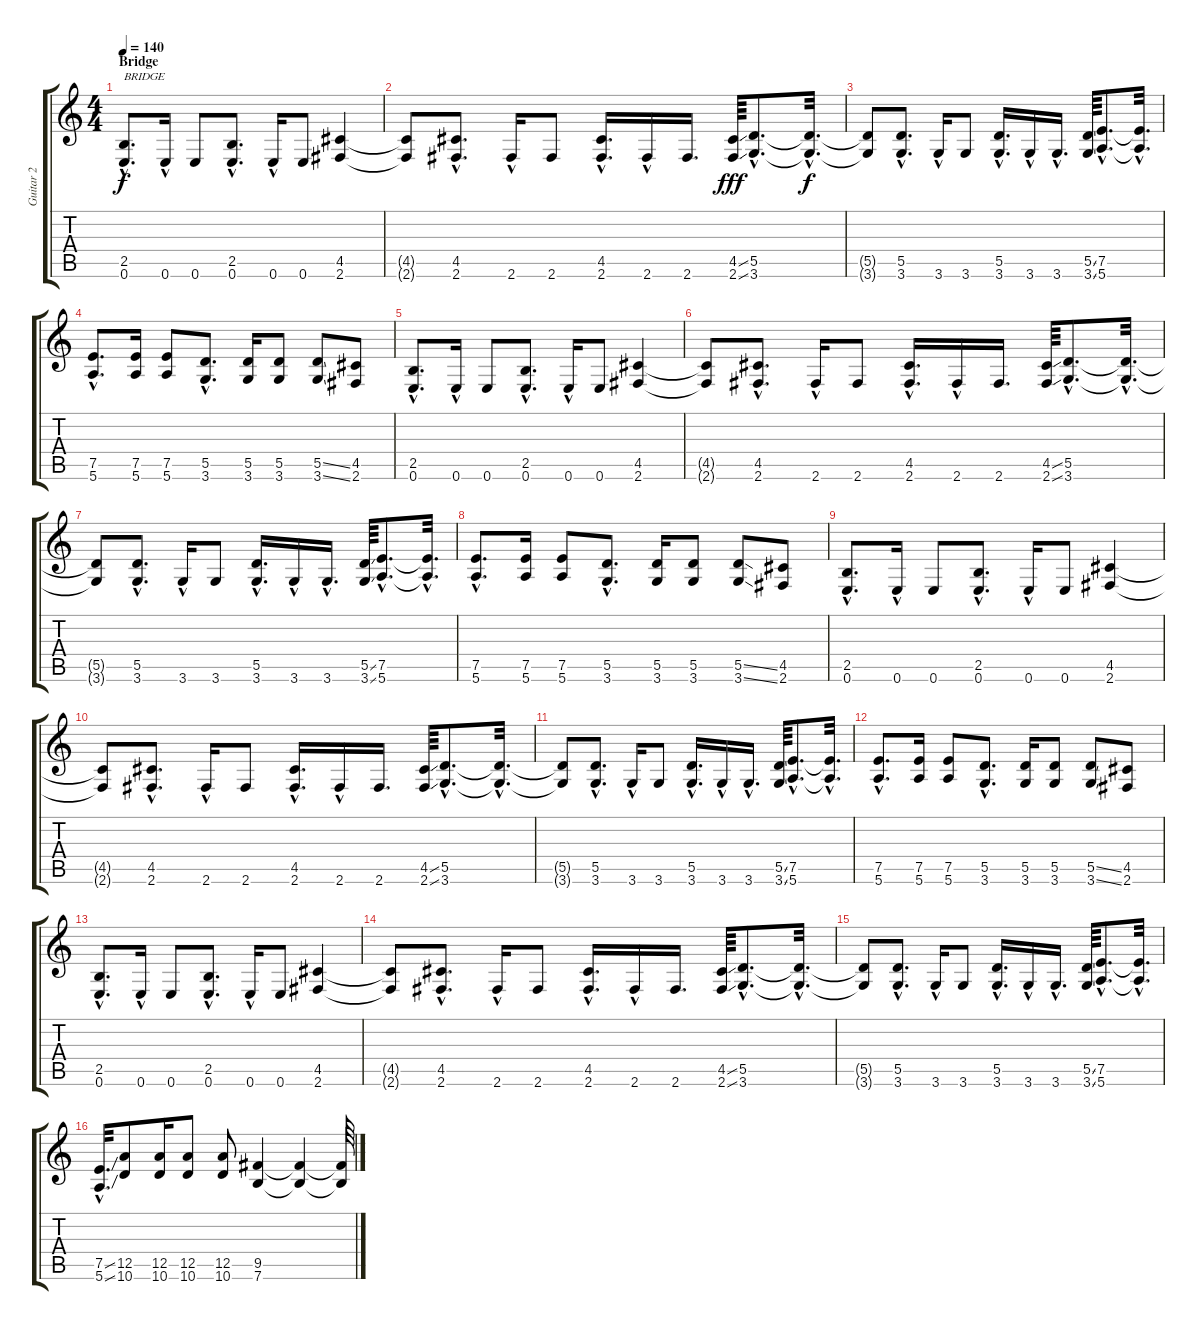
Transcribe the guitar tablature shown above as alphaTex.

\track ("Guitar 2" "Guitar 2") {instrument overdrivenguitar}
\staff {score tabs}
\tuning (E4 B3 G3 D3 A2 E2) {hide}
\ts (4 4)
\section ("" "Bridge")
\tempo 140
\clef g2
\ks c
(2.5{hac} 0.6{hac}).8{d txt "BRIDGE" dy f} 0.6{hac}.16 0.6.8 (2.5{hac} 0.6{hac}).8{d} 0.6{hac}.16 0.6.8 (4.5 2.6).4 |
(4.5{t} 2.6{t}).8 (4.5{hac} 2.6{hac}).8{d} 2.6{hac}.16 2.6.8 (4.5{hac} 2.6{hac}).16{d} 2.6{hac}.16 2.6.16{d} (4.5{ss} 2.6{ss}).64{dy fff} (5.5{hac} 3.6{hac}).8{d} (5.5{hac t} 3.6{hac t}).32{d dy f} |
(5.5{t} 3.6{t}).8 (5.5{hac} 3.6{hac}).8{d} 3.6{hac}.16 3.6.8 (5.5{hac} 3.6{hac}).16{d} 3.6{hac}.16 3.6{hac}.16{d} (5.5{ss} 3.6{ss}).64 (7.5{hac} 5.6{hac}).8{d} (7.5{hac t} 5.6{hac t}).32{d} |
(7.5{hac} 5.6{hac}).8{d} (7.5 5.6).16 (7.5 5.6).8 (5.5{hac} 3.6{hac}).8{d} (5.5 3.6).16 (5.5 3.6).8 (5.5{ss} 3.6{ss}).8 (4.5 2.6).8 |
(2.5{hac} 0.6{hac}).8{d} 0.6{hac}.16 0.6.8 (2.5{hac} 0.6{hac}).8{d} 0.6{hac}.16 0.6.8 (4.5 2.6).4 |
(4.5{t} 2.6{t}).8 (4.5{hac} 2.6{hac}).8{d} 2.6{hac}.16 2.6.8 (4.5{hac} 2.6{hac}).16{d} 2.6{hac}.16 2.6.16{d} (4.5{ss} 2.6{ss}).64 (5.5{hac} 3.6{hac}).8{d} (5.5{hac t} 3.6{hac t}).32{d} |
(5.5{t} 3.6{t}).8 (5.5{hac} 3.6{hac}).8{d} 3.6{hac}.16 3.6.8 (5.5{hac} 3.6{hac}).16{d} 3.6{hac}.16 3.6{hac}.16{d} (5.5{ss} 3.6{ss}).64 (7.5{hac} 5.6{hac}).8{d} (7.5{hac t} 5.6{hac t}).32{d} |
(7.5{hac} 5.6{hac}).8{d} (7.5 5.6).16 (7.5 5.6).8 (5.5{hac} 3.6{hac}).8{d} (5.5 3.6).16 (5.5 3.6).8 (5.5{ss} 3.6{ss}).8 (4.5 2.6).8 |
(2.5{hac} 0.6{hac}).8{d} 0.6{hac}.16 0.6.8 (2.5{hac} 0.6{hac}).8{d} 0.6{hac}.16 0.6.8 (4.5 2.6).4 |
(4.5{t} 2.6{t}).8 (4.5{hac} 2.6{hac}).8{d} 2.6{hac}.16 2.6.8 (4.5{hac} 2.6{hac}).16{d} 2.6{hac}.16 2.6.16{d} (4.5{ss} 2.6{ss}).64 (5.5{hac} 3.6{hac}).8{d} (5.5{hac t} 3.6{hac t}).32{d} |
(5.5{t} 3.6{t}).8 (5.5{hac} 3.6{hac}).8{d} 3.6{hac}.16 3.6.8 (5.5{hac} 3.6{hac}).16{d} 3.6{hac}.16 3.6{hac}.16{d} (5.5{ss} 3.6{ss}).64 (7.5{hac} 5.6{hac}).8{d} (7.5{hac t} 5.6{hac t}).32{d} |
(7.5{hac} 5.6{hac}).8{d} (7.5 5.6).16 (7.5 5.6).8 (5.5{hac} 3.6{hac}).8{d} (5.5 3.6).16 (5.5 3.6).8 (5.5{ss} 3.6{ss}).8 (4.5 2.6).8 |
(2.5{hac} 0.6{hac}).8{d} 0.6{hac}.16 0.6.8 (2.5{hac} 0.6{hac}).8{d} 0.6{hac}.16 0.6.8 (4.5 2.6).4 |
(4.5{t} 2.6{t}).8 (4.5{hac} 2.6{hac}).8{d} 2.6{hac}.16 2.6.8 (4.5{hac} 2.6{hac}).16{d} 2.6{hac}.16 2.6.16{d} (4.5{ss} 2.6{ss}).64 (5.5{hac} 3.6{hac}).8{d} (5.5{hac t} 3.6{hac t}).32{d} |
(5.5{t} 3.6{t}).8 (5.5{hac} 3.6{hac}).8{d} 3.6{hac}.16 3.6.8 (5.5{hac} 3.6{hac}).16{d} 3.6{hac}.16 3.6{hac}.16{d} (5.5{ss} 3.6{ss}).64 (7.5{hac} 5.6{hac}).8{d} (7.5{hac t} 5.6{hac t}).32{d} |
(7.5{ss hac} 5.6{ss hac}).32{d} (12.5 10.6).8 (12.5 10.6).16 (12.5 10.6).8 (12.5 10.6).8 (9.5 7.6).4 (9.5{t} 7.6{t}).4 (9.5{t} 7.6{t}).64
